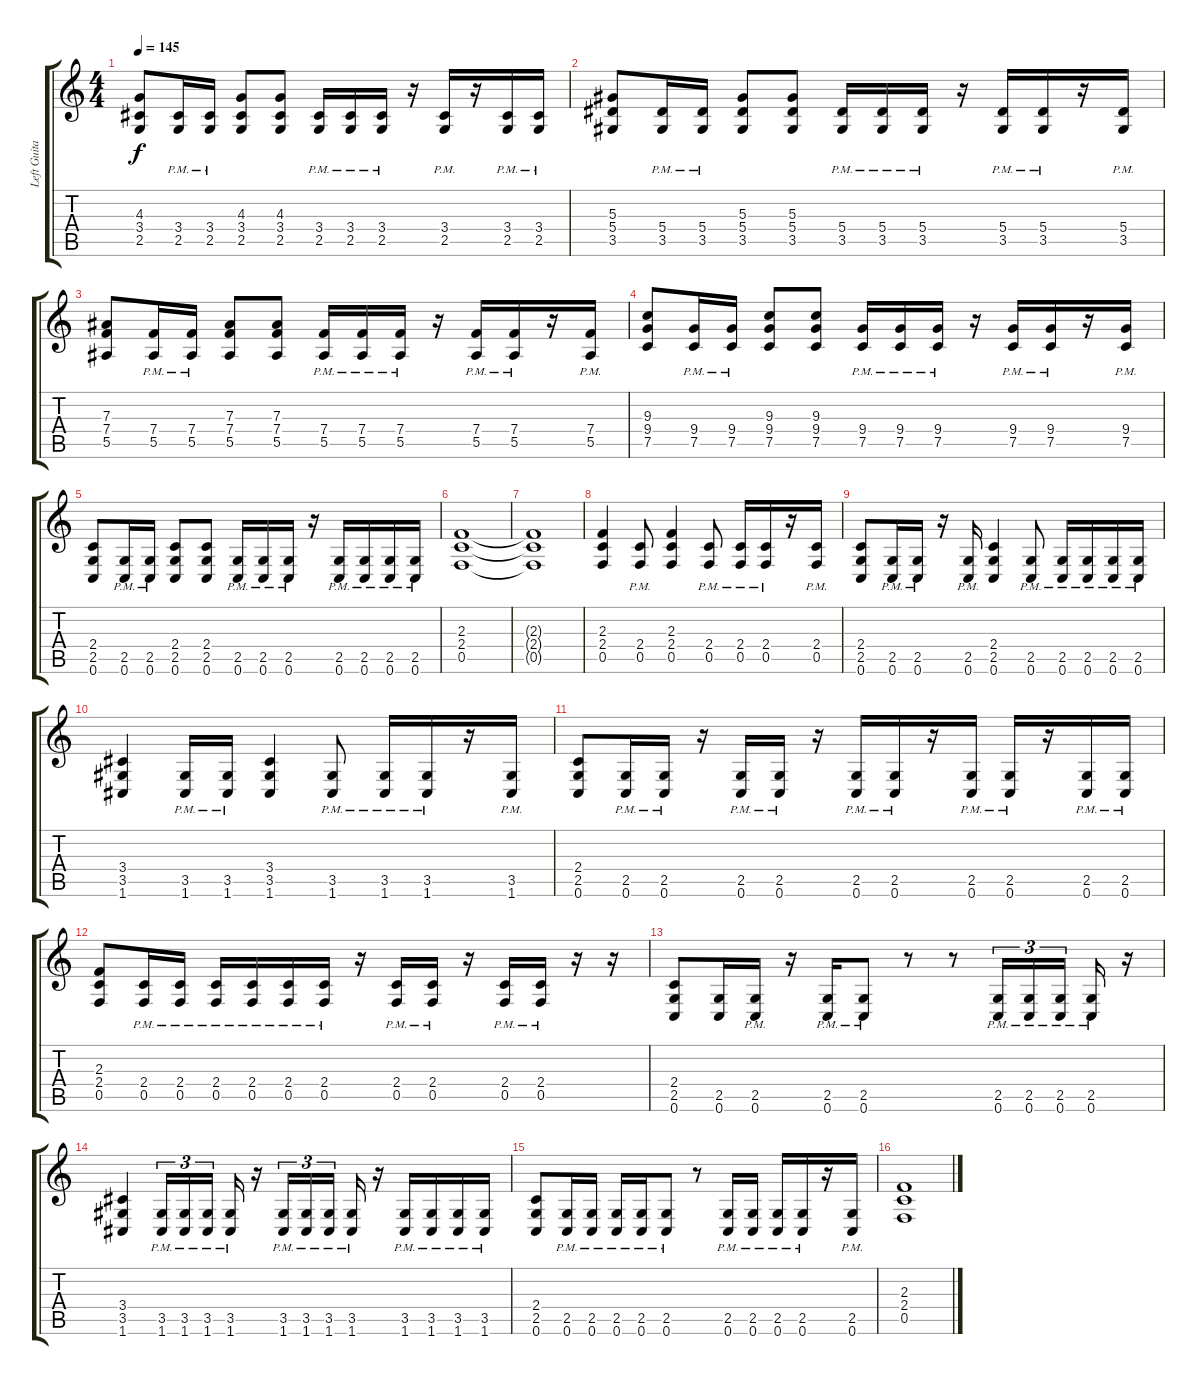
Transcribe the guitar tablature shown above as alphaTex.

\track ("Left Guitar" "Left Guita") {instrument distortionguitar}
\staff {score tabs}
\tuning (C4 G3 Eb3 Bb2 F2 C2) {hide}
\ts (4 4)
\tempo 145
\clef g2
\ks c
(4.3 3.4 2.5).8{dy f} (3.4{pm} 2.5).16 (3.4{pm} 2.5).16 (4.3 3.4 2.5).8 (4.3 3.4 2.5).8 (3.4{pm} 2.5).16 (3.4{pm} 2.5).16 (3.4{pm} 2.5).16 r.16 (3.4{pm} 2.5).16 r.16 (3.4{pm} 2.5).16 (3.4{pm} 2.5).16 |
(5.3 5.4 3.5).8 (5.4{pm} 3.5).16 (5.4{pm} 3.5).16 (5.3 5.4 3.5).8 (5.3 5.4 3.5).8 (5.4{pm} 3.5).16 (5.4{pm} 3.5).16 (5.4{pm} 3.5).16 r.16 (5.4{pm} 3.5).16 (5.4{pm} 3.5).16 r.16 (5.4{pm} 3.5).16 |
(7.3 7.4 5.5).8 (7.4{pm} 5.5).16 (7.4{pm} 5.5).16 (7.3 7.4 5.5).8 (7.3 7.4 5.5).8 (7.4{pm} 5.5).16 (7.4{pm} 5.5).16 (7.4{pm} 5.5).16 r.16 (7.4{pm} 5.5).16 (7.4{pm} 5.5).16 r.16 (7.4{pm} 5.5).16 |
(9.3 9.4 7.5).8 (9.4{pm} 7.5).16 (9.4{pm} 7.5).16 (9.3 9.4 7.5).8 (9.3 9.4 7.5).8 (9.4{pm} 7.5).16 (9.4{pm} 7.5).16 (9.4{pm} 7.5).16 r.16 (9.4{pm} 7.5).16 (9.4{pm} 7.5).16 r.16 (9.4{pm} 7.5).16 |
(2.4 2.5 0.6).8 (2.5{pm} 0.6).16 (2.5{pm} 0.6).16 (2.4 2.5 0.6).8 (2.4 2.5 0.6).8 (2.5{pm} 0.6).16 (2.5{pm} 0.6).16 (2.5{pm} 0.6).16 r.16 (2.5{pm} 0.6).16 (2.5{pm} 0.6).16 (2.5{pm} 0.6).16 (2.5{pm} 0.6).16 |
(2.3 2.4 0.5).1 |
(2.3{t} 2.4{t} 0.5{t}).1 |
(2.3 2.4 0.5).4 (2.4{pm} 0.5).8 (2.3 2.4 0.5).4 (2.4{pm} 0.5).8 (2.4{pm} 0.5).16 (2.4{pm} 0.5).16 r.16 (2.4{pm} 0.5).16 |
(2.4 2.5 0.6).8 (2.5{pm} 0.6).16 (2.5{pm} 0.6).16 r.16 (2.5{pm} 0.6).16 (2.4 2.5 0.6).4 (2.5{pm} 0.6).8 (2.5{pm} 0.6).16 (2.5{pm} 0.6).16 (2.5{pm} 0.6).16 (2.5{pm} 0.6).16 |
(3.4 3.5 1.6).4 (3.5{pm} 1.6).16 (3.5{pm} 1.6).16 (3.4 3.5 1.6).4 (3.5{pm} 1.6).8 (3.5{pm} 1.6).16 (3.5{pm} 1.6).16 r.16 (3.5{pm} 1.6).16 |
(2.4 2.5 0.6).8 (2.5{pm} 0.6).16 (2.5{pm} 0.6).16 r.16 (2.5{pm} 0.6).16 (2.5{pm} 0.6).16 r.16 (2.5{pm} 0.6).16 (2.5{pm} 0.6).16 r.16 (2.5{pm} 0.6).16 (2.5{pm} 0.6).16 r.16 (2.5{pm} 0.6).16 (2.5{pm} 0.6).16 |
(2.3 2.4 0.5).8 (2.4{pm} 0.5).16 (2.4{pm} 0.5).16 (2.4{pm} 0.5).16 (2.4{pm} 0.5).16 (2.4{pm} 0.5).16 (2.4{pm} 0.5).16 r.16 (2.4{pm} 0.5).16 (2.4{pm} 0.5).16 r.16 (2.4{pm} 0.5).16 (2.4{pm} 0.5).16 r.16 r.16 |
(2.4 2.5 0.6).8 (2.5 0.6).16 (2.5{pm} 0.6).16 r.16 (2.5{pm} 0.6).16 (2.5{pm} 0.6).8 r.8 r.8 (2.5{pm} 0.6).16{tu (3 2)} (2.5{pm} 0.6).16{tu (3 2)} (2.5{pm} 0.6).16{tu (3 2)} (2.5{pm} 0.6).16 r.16 |
(3.4 3.5 1.6).4 (3.5{pm} 1.6).16{tu (3 2)} (3.5{pm} 1.6).16{tu (3 2)} (3.5{pm} 1.6).16{tu (3 2)} (3.5{pm} 1.6).16 r.16 (3.5{pm} 1.6).16{tu (3 2)} (3.5{pm} 1.6).16{tu (3 2)} (3.5{pm} 1.6).16{tu (3 2)} (3.5{pm} 1.6).16 r.16 (3.5{pm} 1.6).16 (3.5{pm} 1.6).16 (3.5{pm} 1.6).16 (3.5{pm} 1.6).16 |
(2.4 2.5 0.6).8 (2.5{pm} 0.6).16 (2.5{pm} 0.6).16 (2.5{pm} 0.6).16 (2.5{pm} 0.6).16 (2.5{pm} 0.6).8 r.8 (2.5{pm} 0.6).16 (2.5{pm} 0.6).16 (2.5{pm} 0.6).16 (2.5{pm} 0.6).16 r.16 (2.5{pm} 0.6).16 |
(2.3 2.4 0.5).1
